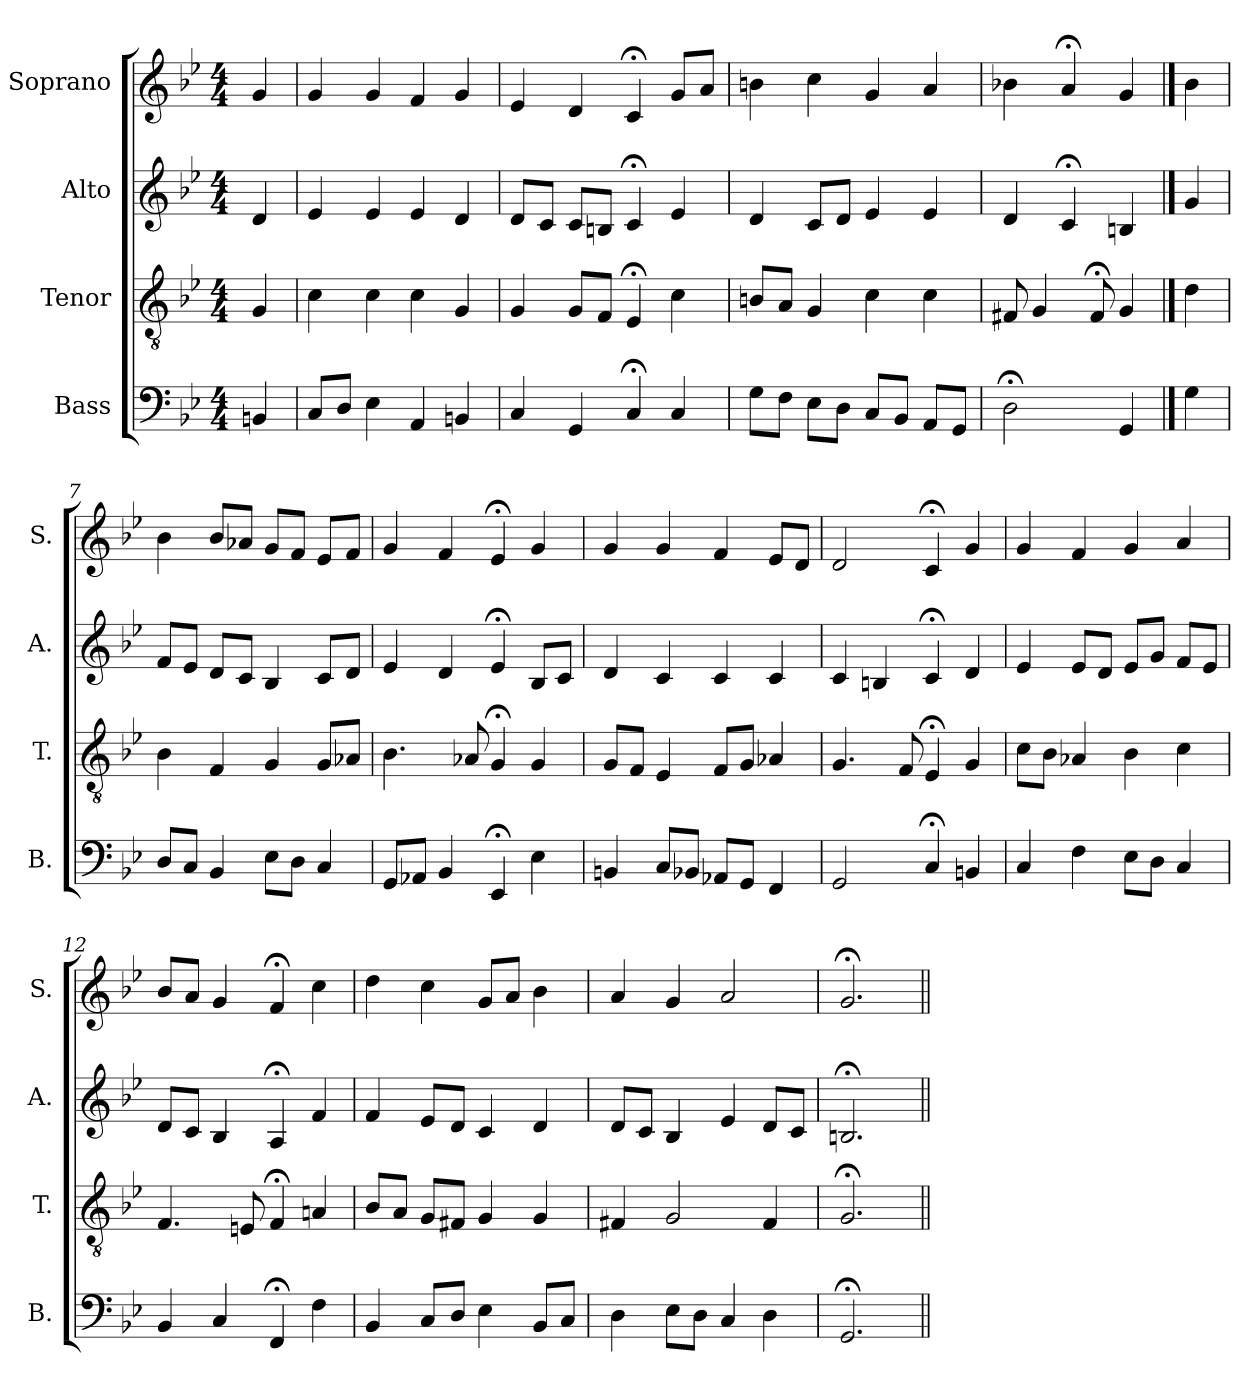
**kern	**kern	**kern	**kern
*part4	*part3	*part2	*part1
*staff4	*staff3	*staff2	*staff1
*I"Bass	*I"Tenor	*I"Alto	*I"Soprano
*I'B.	*I'T.	*I'A.	*I'S.
*clefF4	*clefGv2	*clefG2	*clefG2
*	*ITrd7c12	*	*
*k[b-e-]	*k[b-e-]	*k[b-e-]	*k[b-e-]
*B-:	*B-:	*B-:	*B-:
*M4/4	*M4/4	*M4/4	*M4/4
=1	=1	=1	=1
4BBn/	4GG/	4d/	4g/
=2	=2	=2	=2
8C/L	4C\	4e-/	4g/
8D/J	.	.	.
4E-\	4C\	4e-/	4g/
4AA/	4C\	4e-/	4f/
4BBn/	4GG/	4d/	4g/
=3	=3	=3	=3
4C/	4GG/	8d/L	4e-/
.	.	8c/J	.
4GG/	8GG/L	8c/L	4d/
.	8FF/J	8Bn/J	.
4C;</	4EE-;</	4c;</	4c;</
4C/	4C\	4e-/	8g/L
.	.	.	8a/J
=4	=4	=4	=4
8G\L	8BBn/L	4d/	4bn\
8F\J	8AA/J	.	.
8E-\L	4GG/	8c/L	4cc\
8D\J	.	8d/J	.
8C/L	4C\	4e-/	4g/
8BB-/J	.	.	.
8AA/L	4C\	4e-/	4a/
8GG/J	.	.	.
=5	=5	=5	=5
2D;<\	8FF#X/	4d/	4b-X\
.	4GG/	.	.
.	.	4c;</	4a;</
.	8FF#;</	.	.
4GG/	4GG/	4Bn/	4g/
==6	==6	==6	==6
4G\	4D\	4g/	4b-\
!!LO:LB:g=z
=7	=7	=7	=7
8D/L	4BB-\	8f/L	4b-\
8C/J	.	8e-/J	.
4BB-/	4FF/	8d/L	8b-/L
.	.	8c/J	8a-X/J
8E-\L	4GG/	4B-/	8g/L
8D\J	.	.	8f/J
4C/	8GG/L	8c/L	8e-/L
.	8AA-X/J	8d/J	8f/J
=8	=8	=8	=8
8GG/L	4.BB-\	4e-/	4g/
8AA-X/J	.	.	.
4BB-/	.	4d/	4f/
.	8AA-X/	.	.
4EE-;</	4GG;</	4e-;</	4e-;</
4E-\	4GG/	8B-/L	4g/
.	.	8c/J	.
=9	=9	=9	=9
4BBn/	8GG/L	4d/	4g/
.	8FF/J	.	.
8C/L	4EE-/	4c/	4g/
8BB-X/J	.	.	.
8AA-X/L	8FF/L	4c/	4f/
8GG/J	8GG/J	.	.
4FF/	4AA-X/	4c/	8e-/L
.	.	.	8d/J
=10	=10	=10	=10
2GG/	4.GG/	4c/	2d/
.	.	4Bn/	.
.	8FF/	.	.
4C;</	4EE-;</	4c;</	4c;</
4BBn/	4GG/	4d/	4g/
!!LO:PB:g=z
=11	=11	=11	=11
4C/	8C\L	4e-/	4g/
.	8BB-\J	.	.
4F\	4AA-X/	8e-/L	4f/
.	.	8d/J	.
8E-\L	4BB-\	8e-/L	4g/
8D\J	.	8g/J	.
4C/	4C\	8f/L	4a/
.	.	8e-/J	.
=12	=12	=12	=12
4BB-/	4.FF/	8d/L	8b-/L
.	.	8c/J	8a/J
4C/	.	4B-/	4g/
.	8EEn/	.	.
4FF;</	4FF;</	4A;</	4f;</
4F\	4AAn/	4f/	4cc\
=13	=13	=13	=13
4BB-/	8BB-/L	4f/	4dd\
.	8AA/J	.	.
8C/L	8GG/L	8e-/L	4cc\
8D/J	8FF#X/J	8d/J	.
4E-\	4GG/	4c/	8g/L
.	.	.	8a/J
8BB-/L	4GG/	4d/	4b-\
8C/J	.	.	.
=14	=14	=14	=14
4D\	4FF#X/	8d/L	4a/
.	.	8c/J	.
8E-\L	2GG/	4B-/	4g/
8D\J	.	.	.
4C/	.	4e-/	2a/
4D\	4FF#/	8d/L	.
.	.	8c/J	.
=15	=15	=15	=15
2.GG;</	2.GG;</	2.Bn;</	2.g;</
=||	=||	=||	=||
*-	*-	*-	*-
